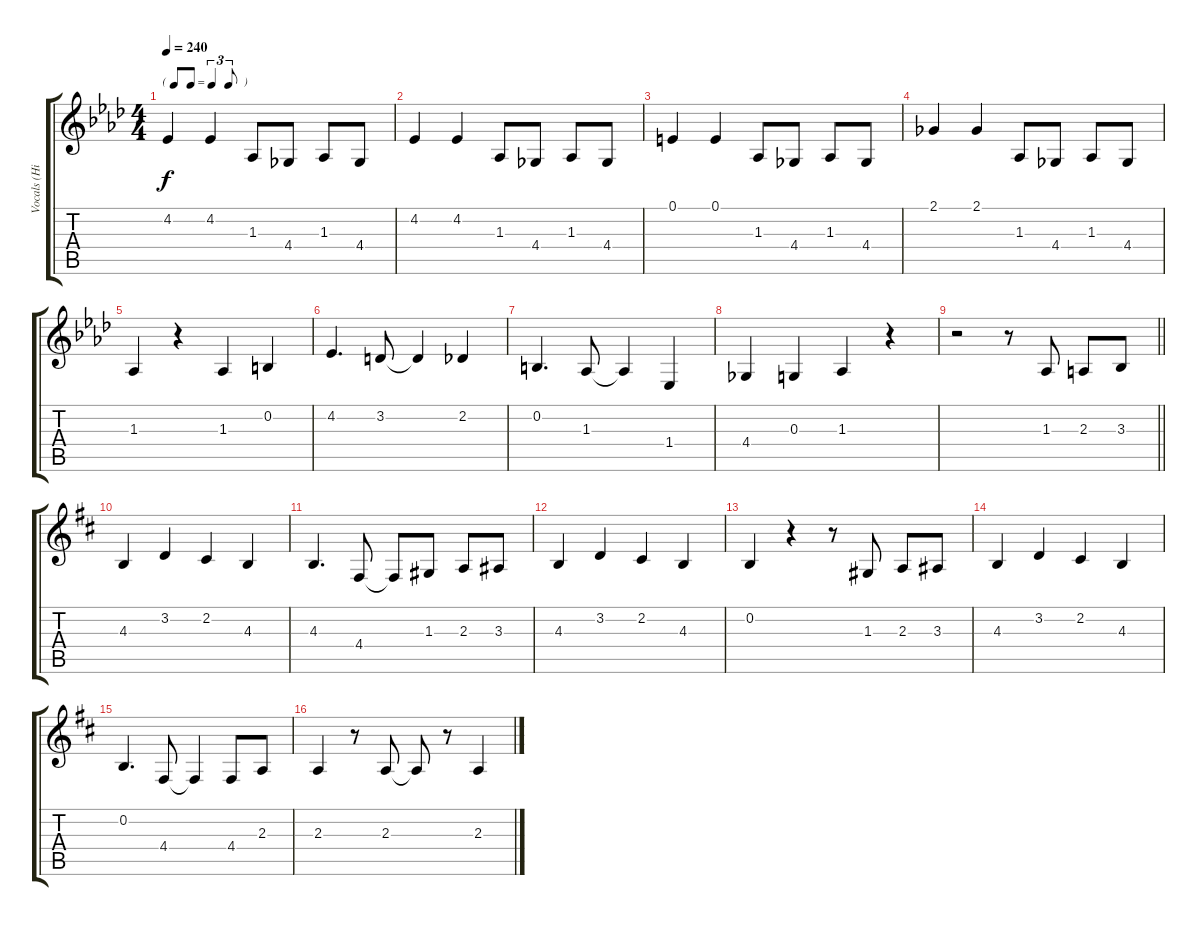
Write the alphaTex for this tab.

\track ("Vocals (Hirasawa Yui)" "Vocals (Hi") {instrument altosax}
\staff {score tabs}
\tuning (E4 B3 G3 D3 A2 E2) {hide}
\ts (4 4)
\tf triplet8th
\tempo 240
\clef g2
\ks ab
4.2.4{dy f} 4.2.4 1.3.8 4.4.8 1.3.8 4.4.8 |
4.2.4 4.2.4 1.3.8 4.4.8 1.3.8 4.4.8 |
0.1.4 0.1.4 1.3.8 4.4.8 1.3.8 4.4.8 |
2.1.4 2.1.4 1.3.8 4.4.8 1.3.8 4.4.8 |
1.3.4 r.4 1.3.4 0.2.4 |
4.2.4{d} 3.2.8 3.2{t}.4 2.2.4 |
0.2.4{d} 1.3.8 1.3{t}.4 1.4.4 |
4.4.4 0.3.4 1.3.4 r.4 |
\barLineRight lightlight
r.2 r.8 1.3.8 2.3.8 3.3.8 |
\ks d
4.3.4 3.2.4 2.2.4 4.3.4 |
4.3.4{d} 4.4.8 4.4{t}.8 1.3.8 2.3.8 3.3.8 |
4.3.4 3.2.4 2.2.4 4.3.4 |
0.2.4 r.4 r.8 1.3.8 2.3.8 3.3.8 |
4.3.4 3.2.4 2.2.4 4.3.4 |
0.2.4{d} 4.4.8 4.4{t}.4 4.4.8 2.3.8 |
2.3.4 r.8 2.3.8 2.3{t}.8 r.8 2.3.4
